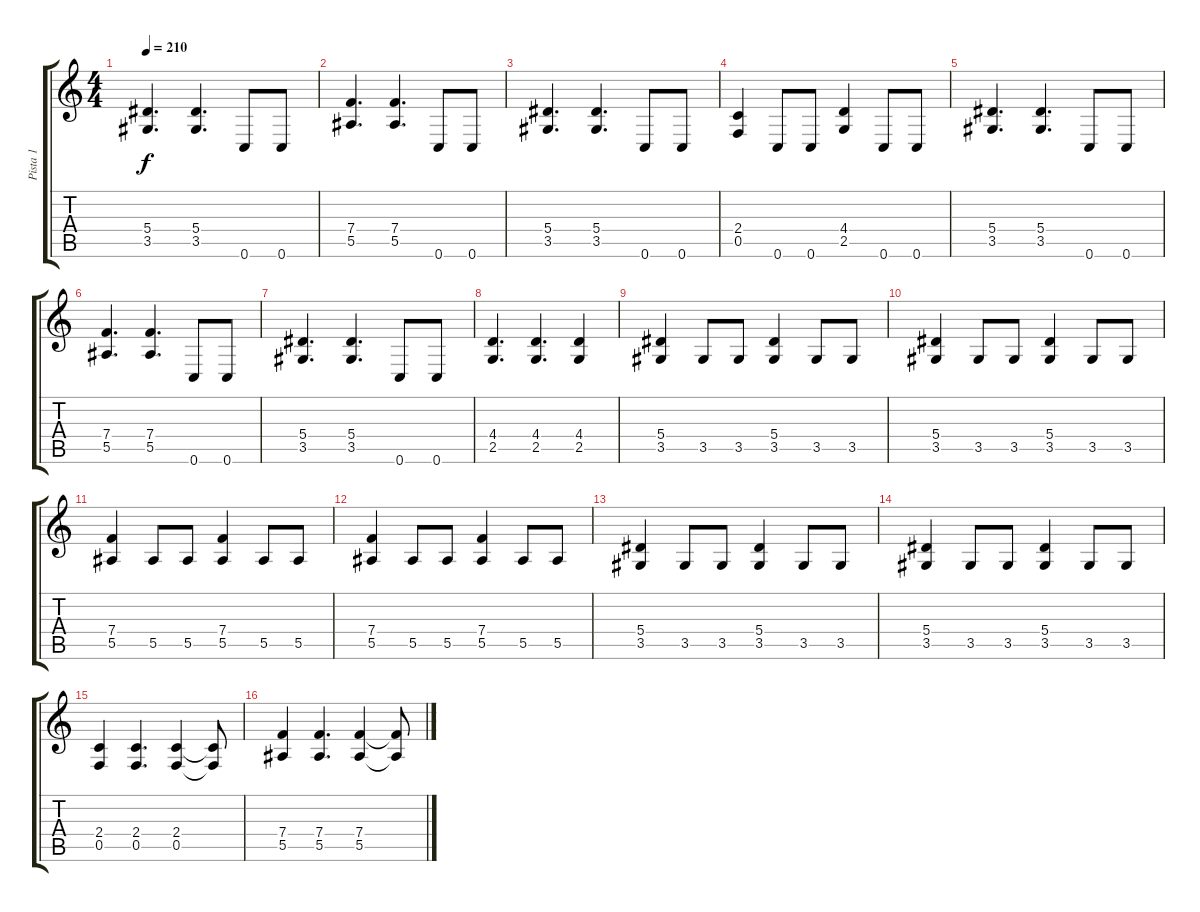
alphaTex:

\track ("Pista 1" "Pista 1") {instrument electricguitarjazz}
\staff {score tabs}
\tuning (C4 G3 Eb3 Bb2 F2 C2) {hide}
\ts (4 4)
\tempo 210
\clef g2
\ks c
(5.4 3.5).4{d dy f} (5.4 3.5).4{d} 0.6.8 0.6.8 |
(7.4 5.5).4{d} (7.4 5.5).4{d} 0.6.8 0.6.8 |
(5.4 3.5).4{d} (5.4 3.5).4{d} 0.6.8 0.6.8 |
(2.4 0.5).4 0.6.8 0.6.8 (4.4 2.5).4 0.6.8 0.6.8 |
(5.4 3.5).4{d} (5.4 3.5).4{d} 0.6.8 0.6.8 |
(7.4 5.5).4{d} (7.4 5.5).4{d} 0.6.8 0.6.8 |
(5.4 3.5).4{d} (5.4 3.5).4{d} 0.6.8 0.6.8 |
(4.4 2.5).4{d} (4.4 2.5).4{d} (4.4 2.5).4 |
(5.4 3.5).4 3.5.8 3.5.8 (5.4 3.5).4 3.5.8 3.5.8 |
(5.4 3.5).4 3.5.8 3.5.8 (5.4 3.5).4 3.5.8 3.5.8 |
(7.4 5.5).4 5.5.8 5.5.8 (7.4 5.5).4 5.5.8 5.5.8 |
(7.4 5.5).4 5.5.8 5.5.8 (7.4 5.5).4 5.5.8 5.5.8 |
(5.4 3.5).4 3.5.8 3.5.8 (5.4 3.5).4 3.5.8 3.5.8 |
(5.4 3.5).4 3.5.8 3.5.8 (5.4 3.5).4 3.5.8 3.5.8 |
(2.4 0.5).4 (2.4 0.5).4{d} (2.4 0.5).4 (2.4{t} 0.5{t}).8 |
(7.4 5.5).4 (7.4 5.5).4{d} (7.4 5.5).4 (7.4{t} 5.5{t}).8
